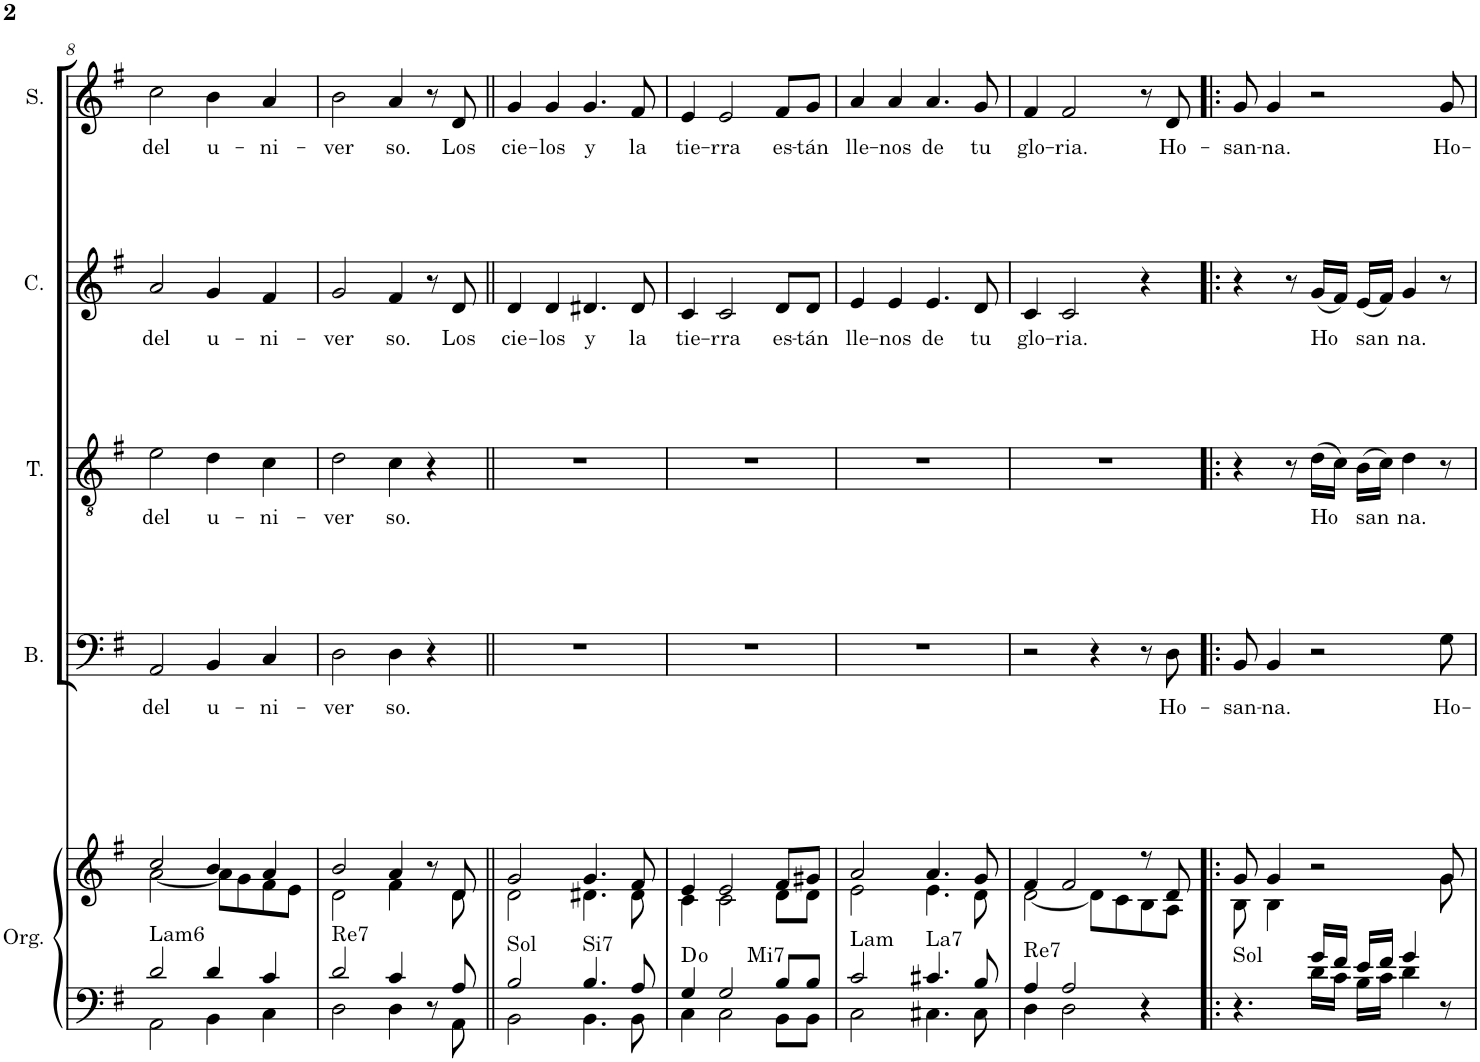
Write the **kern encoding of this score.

**kern	**kern	**harte	**kern	**text	**kern	**text	**kern	**text	**kern	**text
*part5	*part5	*part5	*part4	*part4	*part3	*part3	*part2	*part2	*part1	*part1
*staff6	*staff5	*	*staff4	*staff4	*staff3	*staff3	*staff2	*staff2	*staff1	*staff1
*I"Órgano	*	*	*I"Bajo	*	*I"Tenor	*	*I"Contralto	*	*I"Soprano	*
*	*	*	*I'B.	*	*I'T.	*	*I'C.	*	*I'S.	*
!!LO:PB:g=z
*clefF4	*clefG2	*	*clefF4	*	*clefGv2	*	*clefG2	*	*clefG2	*
*k[f#]	*k[f#]	*	*k[f#]	*	*k[f#]	*	*k[f#]	*	*k[f#]	*
*M4/4	*M4/4	*	*M4/4	*	*M4/4	*	*M4/4	*	*M4/4	*
*met(c)	*met(c)	*	*met(c)	*	*met(c)	*	*met(c)	*	*met(c)	*
=8	=8	=8	=8	=8	=8	=8	=8	=8	=8	=8
*^	*^	*	*	*	*	*	*	*	*	*
!	!	!	!	!LO:H:kt=Lam6	!	!LO:LY:b	!	!LO:LY:b	!	!LO:LY:b	!	!LO:LY:b
2d/	2AA\	2cc/	[2a\	N	2AA/	del	2e\	del	2a/	del	2cc\	del
!	!	!	!	!	!	!LO:LY:b	!	!LO:LY:b	!	!LO:LY:b	!	!LO:LY:b
4d/	4BB\	4b/	8a\L]	.	4BB/	u-	4d\	u-	4g/	u-	4b\	u-
.	.	.	8g\	.	.	.	.	.	.	.	.	.
!	!	!	!	!	!	!LO:LY:b	!	!LO:LY:b	!	!LO:LY:b	!	!LO:LY:b
4c/	4C\	4a/	8f#\	.	4C/	-ni-	4c\	-ni-	4f#/	-ni-	4a/	-ni-
.	.	.	8e\J	.	.	.	.	.	.	.	.	.
=9	=9	=9	=9	=9	=9	=9	=9	=9	=9	=9	=9	=9
!	!	!	!	!LO:H:kt=Re7	!	!LO:LY:b	!	!LO:LY:b	!	!LO:LY:b	!	!LO:LY:b
2d/	2D\	2b/	2d\	N	2D\	-ver	2d\	-ver	2g/	-ver	2b\	-ver
!	!	!	!	!	!	!LO:LY:b	!	!LO:LY:b	!	!LO:LY:b	!	!LO:LY:b
4c/	4D\	4a/	4f#\	.	4D\	-so.	4c\	-so.	4f#/	-so.	4a/	-so.
8r	8ryy	8r	8ryy	.	4r	.	4r	.	8r	.	8r	.
!	!	!	!	!	!	!	!	!	!	!LO:LY:b	!	!LO:LY:b
8A/	8AA\	8d/	8d\	.	.	.	.	.	8d/	Los	8d/	Los
=10||	=10||	=10||	=10||	=10||	=10||	=10||	=10||	=10||	=10||	=10||	=10||	=10||
!	!	!	!	!LO:H:kt=Sol	!	!	!	!	!	!LO:LY:b	!	!LO:LY:b
2B/	2BB\	2g/	2d\	N	1r	.	1r	.	4d/	cie-	4g/	cie-
!	!	!	!	!	!	!	!	!	!	!LO:LY:b	!	!LO:LY:b
.	.	.	.	.	.	.	.	.	4d/	-los	4g/	-los
!	!	!	!	!LO:H:kt=Si7	!	!	!	!	!	!LO:LY:b	!	!LO:LY:b
4.B/	4.BB\	4.g/	4.d#X\	N	.	.	.	.	4.d#X/	y	4.g/	y
!	!	!	!	!	!	!	!	!	!	!LO:LY:b	!	!LO:LY:b
8A/	8BB\	8f#/	8d#\	.	.	.	.	.	8d#/	la	8f#/	la
=11	=11	=11	=11	=11	=11	=11	=11	=11	=11	=11	=11	=11
!	!	!	!	!	!	!	!	!	!	!LO:LY:b	!	!LO:LY:b
4G/	4C\	4e/	4c\	D:dim	1r	.	1r	.	4c/	tie-	4e/	tie-
!	!	!	!	!LO:H:kt=Mi7	!	!	!	!	!	!LO:LY:b	!	!LO:LY:b
2G/	2C\	2e/	2c\	N	.	.	.	.	2c/	-rra	2e/	-rra
!	!	!	!	!	!	!	!	!	!	!LO:LY:b	!	!LO:LY:b
8B/L	8BB\L	8f#/L	8d\L	.	.	.	.	.	8d/L	es-	8f#/L	es-
!	!	!	!	!	!	!	!	!	!	!LO:LY:b	!	!LO:LY:b
8B/J	8BB\J	8g#X/J	8d\J	.	.	.	.	.	8d/J	-tán	8g/J	-tán
=12	=12	=12	=12	=12	=12	=12	=12	=12	=12	=12	=12	=12
!	!	!	!	!LO:H:kt=Lam	!	!	!	!	!	!LO:LY:b	!	!LO:LY:b
2c/	2C\	2a/	2e\	N	1r	.	1r	.	4e/	lle-	4a/	lle-
!	!	!	!	!	!	!	!	!	!	!LO:LY:b	!	!LO:LY:b
.	.	.	.	.	.	.	.	.	4e/	-nos	4a/	-nos
!	!	!	!	!LO:H:kt=La7	!	!	!	!	!	!LO:LY:b	!	!LO:LY:b
4.c#X/	4.C#X\	4.a/	4.e\	N	.	.	.	.	4.e/	de	4.a/	de
!	!	!	!	!	!	!	!	!	!	!LO:LY:b	!	!LO:LY:b
8B/	8C#\	8g/	8d\	.	.	.	.	.	8d/	tu	8g/	tu
=13	=13	=13	=13	=13	=13	=13	=13	=13	=13	=13	=13	=13
!	!	!	!	!LO:H:kt=Re7	!	!	!	!	!	!LO:LY:b	!	!LO:LY:b
4A/	4D\	4f#/	[2d\	N	2r	.	1r	.	4c/	glo-	4f#/	glo-
!	!	!	!	!	!	!	!	!	!	!LO:LY:b	!	!LO:LY:b
2A/	2D\	2f#/	.	.	.	.	.	.	2c/	-ria.	2f#/	-ria.
.	.	.	8d\L]	.	4r	.	.	.	.	.	.	.
.	.	.	8c\	.	.	.	.	.	.	.	.	.
4r	4ryy	8r	8B\	.	8r	.	.	.	4r	.	8r	.
!	!	!	!	!	!	!LO:LY:b	!	!	!	!	!	!LO:LY:b
.	.	8d/	8A\J	.	8D\	Ho-	.	.	.	.	8d/	Ho-
=14!|:	=14!|:	=14!|:	=14!|:	=14!|:	=14!|:	=14!|:	=14!|:	=14!|:	=14!|:	=14!|:	=14!|:	=14!|:
!	!	!	!	!LO:H:kt=Sol	!	!LO:LY:b	!	!	!	!	!	!LO:LY:b
4.r	4.ryy	8g/	8B\	N	8BB/	-san-	4r	.	4r	.	8g/	-san-
!	!	!	!	!	!	!LO:LY:b	!	!	!	!	!	!LO:LY:b
.	.	4g/	4B\	.	4BB/	-na.	.	.	.	.	4g/	-na.
.	.	.	.	.	.	.	8r	.	8r	.	.	.
!	!	!	!	!	!	!	!	!LO:LY:b	!	!LO:LY:b	!	!
16g/LL	16d\LL	2r	2ryy	.	2r	.	(16d\LL	Ho	(16g/LL	Ho	2r	.
16f#/JJ	16c\JJ	.	.	.	.	.	16c\JJ)	.	16f#/JJ)	.	.	.
!	!	!	!	!	!	!	!	!LO:LY:b	!	!LO:LY:b	!	!
16e/LL	16B\LL	.	.	.	.	.	(16B\LL	san	(16e/LL	san	.	.
16f#/JJ	16c\JJ	.	.	.	.	.	16c\JJ)	.	16f#/JJ)	.	.	.
!	!	!	!	!	!	!	!	!LO:LY:b	!	!LO:LY:b	!	!
4g/	4d\	.	.	.	.	.	4d\	na.	4g/	na.	.	.
!	!	!	!	!	!	!LO:LY:b	!	!	!	!	!	!LO:LY:b
8r	8ryy	8g/	8g\	.	8G\	Ho-	8r	.	8r	.	8g/	Ho-
*v	*v	*	*	*	*	*	*	*	*	*	*	*
*	*v	*v	*	*	*	*	*	*	*	*	*
=	=	=	=	=	=	=	=	=	=	=
*-	*-	*-	*-	*-	*-	*-	*-	*-	*-	*-
